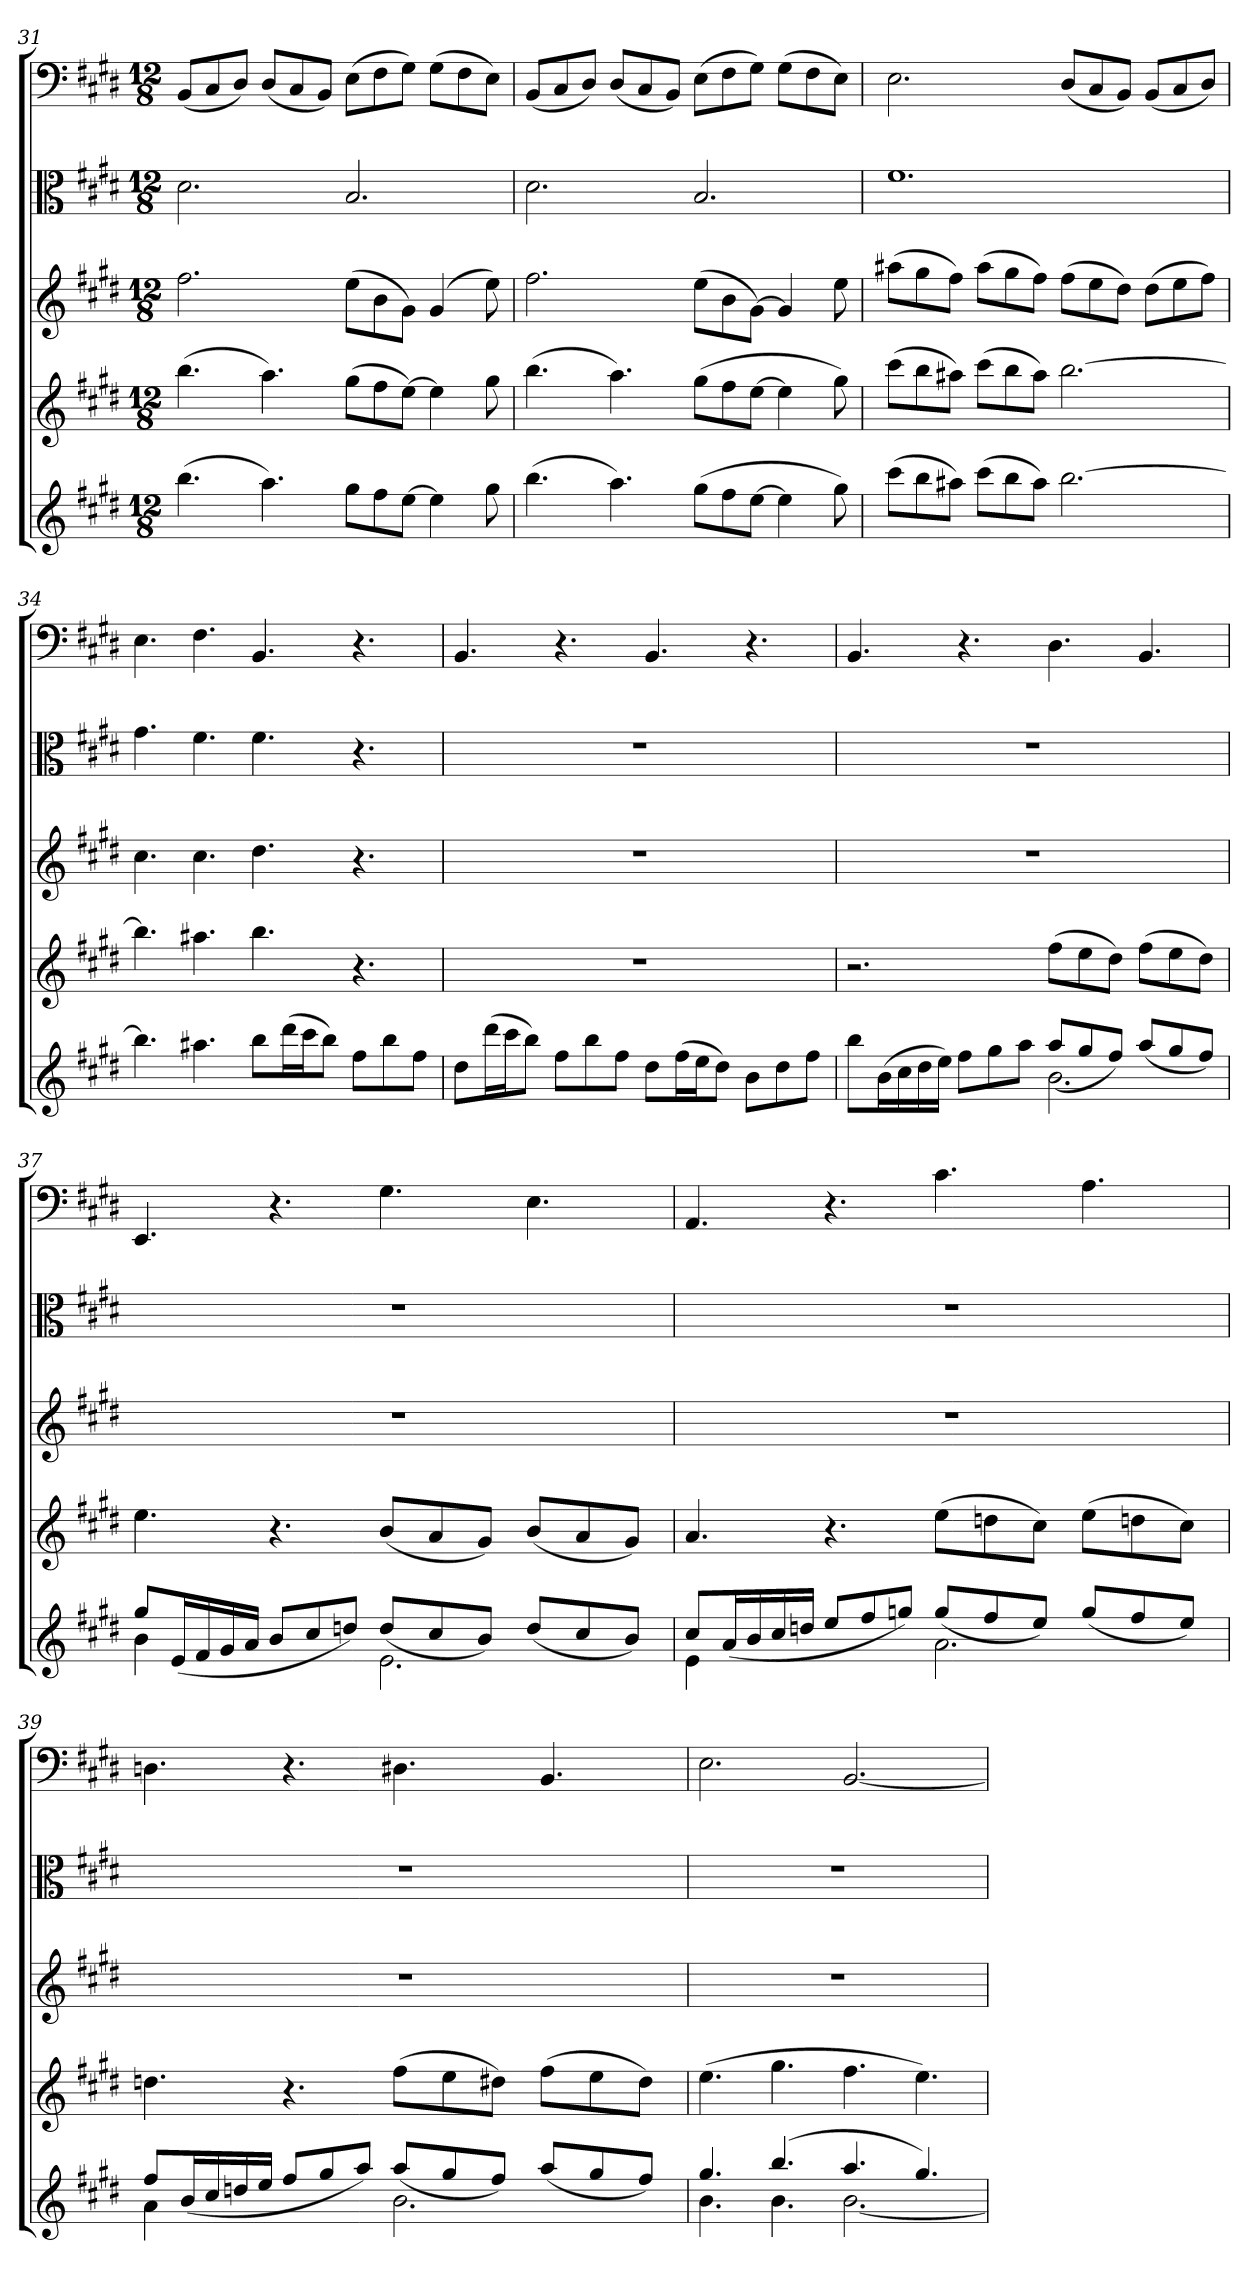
**kern	**kern	**kern	**kern	**kern
*part5	*part4	*part3	*part2	*part1
*staff5	*staff4	*staff3	*staff2	*staff1
*clefG2	*clefG2	*clefG2	*clefC3	*clefF4
*k[f#c#g#d#]	*k[f#c#g#d#]	*k[f#c#g#d#]	*k[f#c#g#d#]	*k[f#c#g#d#]
*E:	*E:	*E:	*E:	*E:
*M12/8	*M12/8	*M12/8	*M12/8	*M12/8
=31	=31	=31	=31	=31
(4.bb\	(4.bb\	2.ff#\	2.d#\	(8BB/L
.	.	.	.	8C#/
.	.	.	.	8D#/J)
4.aa\)	4.aa\)	.	.	(8D#/L
.	.	.	.	8C#/
.	.	.	.	8BB/J)
8gg#\L	(8gg#\L	(8ee\L	2.B/	(8E\L
8ff#\	8ff#\	8b\	.	8F#\
[8ee\J	[8ee\J)	8g#\J)	.	8G#\J)
4ee\]	4ee\]	(4g#/	.	(8G#\L
.	.	.	.	8F#\
8gg#\	8gg#\	8ee\)	.	8E\J)
=32	=32	=32	=32	=32
(4.bb\	(4.bb\	2.ff#\	2.d#\	(8BB/L
.	.	.	.	8C#/
.	.	.	.	8D#/J)
4.aa\)	4.aa\)	.	.	(8D#/L
.	.	.	.	8C#/
.	.	.	.	8BB/J)
(8gg#\L	(8gg#\L	(8ee\L	2.B/	(8E\L
8ff#\	8ff#\	8b\	.	8F#\
[8ee\J	[8ee\J	[8g#\J)	.	8G#\J)
4ee\]	4ee\]	4g#/]	.	(8G#\L
.	.	.	.	8F#\
8gg#\)	8gg#\)	8ee\	.	8E\J)
=33	=33	=33	=33	=33
(8ccc#\L	(8ccc#\L	(8aa#X\L	1.f#\	2.E\
8bb\	8bb\	8gg#\	.	.
8aa#X\J)	8aa#X\J)	8ff#\J)	.	.
(8ccc#\L	(8ccc#\L	(8aa#\L	.	.
8bb\	8bb\	8gg#\	.	.
8aa#\J)	8aa#\J)	8ff#\J)	.	.
[2.bb\	[2.bb\	(8ff#\L	.	(8D#/L
.	.	8ee\	.	8C#/
.	.	8dd#\J)	.	8BB/J)
.	.	(8dd#\L	.	(8BB/L
.	.	8ee\	.	8C#/
.	.	8ff#\J)	.	8D#/J)
=34	=34	=34	=34	=34
4.bb\]	4.bb\]	4.cc#\	4.g#\	4.E\
4.aa#X\	4.aa#X\	4.cc#\	4.f#\	4.F#\
8bb\L	4.bb\	4.dd#\	4.f#\	4.BB/
(16ddd#\L	.	.	.	.
16ccc#\J	.	.	.	.
8bb\J)	.	.	.	.
8ff#\L	4.r	4.r	4.r	4.r
8bb\	.	.	.	.
8ff#\J	.	.	.	.
=35	=35	=35	=35	=35
8dd#\L	1.r	1.r	1.r	4.BB/
(16ddd#\L	.	.	.	.
16ccc#\J	.	.	.	.
8bb\J)	.	.	.	.
8ff#\L	.	.	.	4.r
8bb\	.	.	.	.
8ff#\J	.	.	.	.
8dd#\L	.	.	.	4.BB/
(16ff#\L	.	.	.	.
16ee\J	.	.	.	.
8dd#\J)	.	.	.	.
8b\L	.	.	.	4.r
8dd#\	.	.	.	.
8ff#\J	.	.	.	.
=36	=36	=36	=36	=36
*^	*	*	*	*
8bb\L	2ryy	2.r	1.r	1.r	4.BB/
(16b\L	.	.	.	.	.
16cc#\	.	.	.	.	.
16dd#\	.	.	.	.	.
16ee\JJ)	.	.	.	.	.
8ff#\L	.	.	.	.	4.r
8gg#\	4ryy	.	.	.	.
8aa\J	.	.	.	.	.
2.b\	(8aa/L	(8ff#\L	.	.	4.D#\
.	8gg#/	8ee\	.	.	.
.	8ff#/J)	8dd#\J)	.	.	.
.	(8aa/L	(8ff#\L	.	.	4.BB/
.	8gg#/	8ee\	.	.	.
.	8ff#/J)	8dd#\J)	.	.	.
=37	=37	=37	=37	=37	=37
*	*^	*	*	*	*
4b\	8gg#/L	2ryy	4.ee\	1.r	1.r	4.EE/
.	(16e/L	.	.	.	.	.
.	16f#/	.	.	.	.	.
2ryy	16g#/	.	.	.	.	.
.	16a/JJ	.	.	.	.	.
.	8b/L	.	4.r	.	.	4.r
.	8cc#/	4ryy	.	.	.	.
.	8ddn/J)	.	.	.	.	.
16ryy	(8dd/L	2.e\	(8b/L	.	.	4.G#\
16ryy	.	.	.	.	.	.
16ryy	8cc#/	.	8a/	.	.	.
16ryy	.	.	.	.	.	.
16ryy	8b/J)	.	8g#/J)	.	.	.
16ryy	.	.	.	.	.	.
16ryy	(8dd/L	.	(8b/L	.	.	4.E\
16ryy	.	.	.	.	.	.
16ryy	8cc#/	.	8a/	.	.	.
16ryy	.	.	.	.	.	.
16ryy	8b/J)	.	8g#/J)	.	.	.
16ryy	.	.	.	.	.	.
=38	=38	=38	=38	=38	=38	=38
4e\	8cc#/L	2ryy	4.a/	1.r	1.r	4.AA/
.	(16a/L	.	.	.	.	.
.	16b/	.	.	.	.	.
2ryy	16cc#/	.	.	.	.	.
.	16ddn/JJ	.	.	.	.	.
.	8ee/L	.	4.r	.	.	4.r
.	8ff#/	4ryy	.	.	.	.
.	8ggn/J)	.	.	.	.	.
16ryy	(8gg/L	2.a\	(8ee\L	.	.	4.c#\
16ryy	.	.	.	.	.	.
16ryy	8ff#/	.	8ddn\	.	.	.
16ryy	.	.	.	.	.	.
16ryy	8ee/J)	.	8cc#\J)	.	.	.
16ryy	.	.	.	.	.	.
16ryy	(8gg/L	.	(8ee\L	.	.	4.A\
16ryy	.	.	.	.	.	.
16ryy	8ff#/	.	8ddn\	.	.	.
16ryy	.	.	.	.	.	.
16ryy	8ee/J)	.	8cc#\J)	.	.	.
16ryy	.	.	.	.	.	.
=39	=39	=39	=39	=39	=39	=39
4a\	8ff#/L	2ryy	4.ddn\	1.r	1.r	4.Dn\
.	(16b/L	.	.	.	.	.
.	16cc#/	.	.	.	.	.
2ryy	16ddn/	.	.	.	.	.
.	16ee/JJ	.	.	.	.	.
.	8ff#/L	.	4.r	.	.	4.r
.	8gg#/	4ryy	.	.	.	.
.	8aa/J)	.	.	.	.	.
16ryy	(8aa/L	2.b\	(8ff#\L	.	.	4.D#X\
16ryy	.	.	.	.	.	.
16ryy	8gg#/	.	8ee\	.	.	.
16ryy	.	.	.	.	.	.
16ryy	8ff#/J)	.	8dd#X\J)	.	.	.
16ryy	.	.	.	.	.	.
16ryy	(8aa/L	.	(8ff#\L	.	.	4.BB/
16ryy	.	.	.	.	.	.
16ryy	8gg#/	.	8ee\	.	.	.
16ryy	.	.	.	.	.	.
16ryy	8ff#/J)	.	8dd#\J)	.	.	.
16ryy	.	.	.	.	.	.
*	*v	*v	*	*	*	*
=40	=40	=40	=40	=40	=40
4.gg#/	4.b\	(4.ee\	1.r	1.r	2.E\
(4.bb/	4.b\	4.gg#\	.	.	.
4.aa/	[2.b\	4.ff#\	.	.	[2.BB/
4.gg#/)	.	4.ee\)	.	.	.
*v	*v	*	*	*	*
=	=	=	=	=
*-	*-	*-	*-	*-
